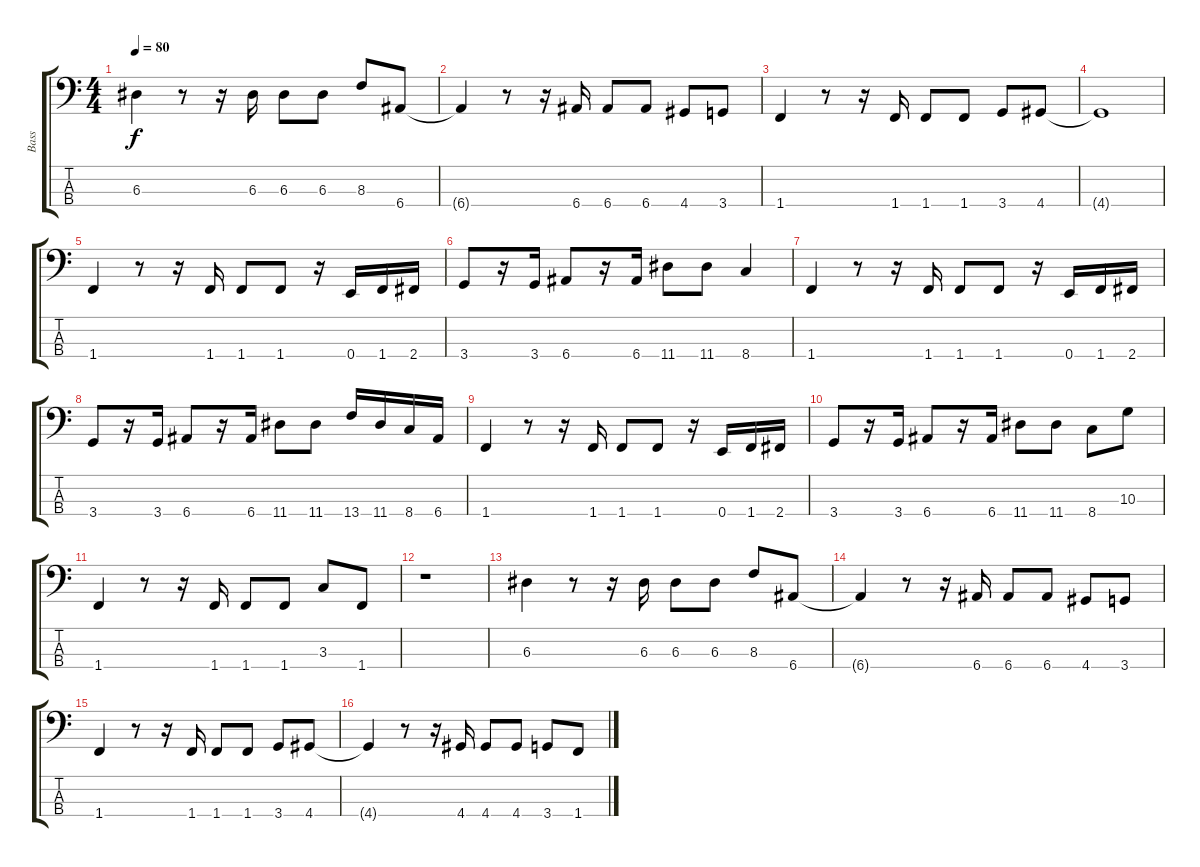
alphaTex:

\track ("Bass" "Bass") {instrument electricbassfinger}
\staff {score tabs}
\tuning (G2 D2 A1 E1) {hide}
\ts (4 4)
\tempo 80
\clef f4
\ks c
6.3.4{dy f} r.8 r.16 6.3.16 6.3.8 6.3.8 8.3.8 6.4.8 |
6.4{t}.4 r.8 r.16 6.4.16 6.4.8 6.4.8 4.4.8 3.4.8 |
1.4.4 r.8 r.16 1.4.16 1.4.8 1.4.8 3.4.8 4.4.8 |
4.4{t}.1 |
1.4.4 r.8 r.16 1.4.16 1.4.8 1.4.8 r.16 0.4.16 1.4.16 2.4.16 |
3.4.8 r.16 3.4.16 6.4.8 r.16 6.4.16 11.4.8 11.4.8 8.4.4 |
1.4.4 r.8 r.16 1.4.16 1.4.8 1.4.8 r.16 0.4.16 1.4.16 2.4.16 |
3.4.8 r.16 3.4.16 6.4.8 r.16 6.4.16 11.4.8 11.4.8 13.4.16 11.4.16 8.4.16 6.4.16 |
1.4.4 r.8 r.16 1.4.16 1.4.8 1.4.8 r.16 0.4.16 1.4.16 2.4.16 |
3.4.8 r.16 3.4.16 6.4.8 r.16 6.4.16 11.4.8 11.4.8 8.4.8 10.3.8 |
1.4.4 r.8 r.16 1.4.16 1.4.8 1.4.8 3.3.8 1.4.8 |
r.1 |
6.3.4 r.8 r.16 6.3.16 6.3.8 6.3.8 8.3.8 6.4.8 |
6.4{t}.4 r.8 r.16 6.4.16 6.4.8 6.4.8 4.4.8 3.4.8 |
1.4.4 r.8 r.16 1.4.16 1.4.8 1.4.8 3.4.8 4.4.8 |
4.4{t}.4 r.8 r.16 4.4.16 4.4.8 4.4.8 3.4.8 1.4.8
